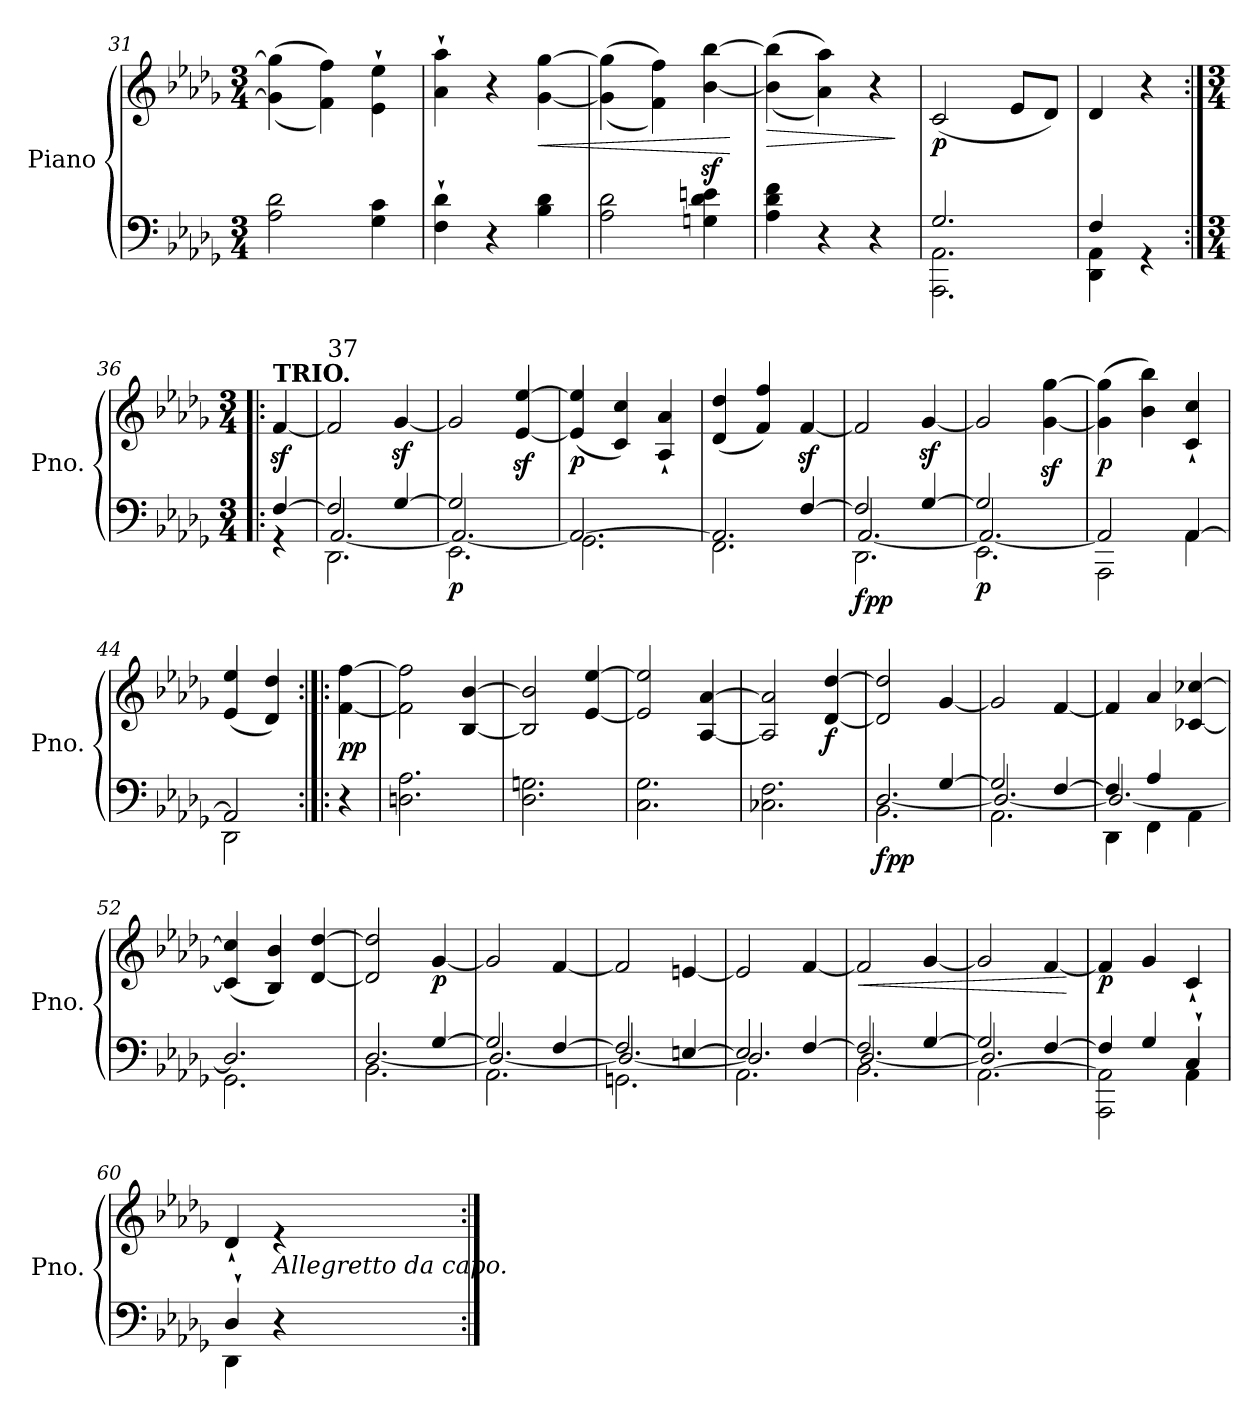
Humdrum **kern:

**kern	**kern	**dynam
*part1	*part1	*part1
*staff2	*staff1	*staff1/2
*I"Piano	*	*
*I'Pno.	*	*
*clefF4	*clefG2	*
*k[b-e-a-d-g-]	*k[b-e-a-d-g-]	*
*M3/4	*M3/4	*
=31	=31	=31
2A-\ 2d-\	(>(>4g-\] 4gg-\]	.
.	4f\ 4ff\))	.
4G-\ 4c\	4e-\` 4ee-\`	.
=32	=32	=32
4F\` 4d-\`	4a-\` 4aa-\`	.
4r	4r	.
!	!	!LO:HP:b
4B-\ 4d-\	[4g-\ [4gg-\	<
=33	=33	=33
2A-\ 2d-\	(>(>4g-\] 4gg-\]	.
.	4f\ 4ff\))	.
4Gn\ 4d-\ 4en\	[4b-\z< [4bb-\z<	.
.	.	[
=34	=34	=34
!	!	!LO:HP:b
4A-\ 4d-\ 4f\	(>(>4b-\] 4bb-\]	>
4r	4a-\ 4aa-\))	.
4r	4r	.
.	.	]
=35	=35	=35
*^	*	*
!	!	!	!LO:DY:b
2.G-/	2.AAA-\ 2.AA-\	(>2c/	p
.	.	8e-/L	.
.	.	8d-/J)	.
=36	=36	=36	=36
4F/	4DD-\ 4AA-\	4d-/	.
4rGG	4ryy	4r	.
!!LO:LB:g=z
=36X2:|!|:	=36X2:|!|:	=36X2:|!|:	=36X2:|!|:
*M3/4	*	*M3/4	*
!	!	!LO:TX:a:B:t=TRIO.	!
[4F/	4rGG	[4fz</	.
=37	=37	=37	=37
*	*^	*	*
!	!	!	!LO:TX:a:t=37	!
!	!	!	!	!LO:DY:b=2
!	!	!	!	!LO:DY:n=1:b=2
!	!	!	!	!LO:DY:n=2:b=2
!	!	!	!	!LO:DY:n=3:b=2
2F/]	[2.AA-/	2.DD-\	2f/]	fp f p p
[4G-/	.	.	[4g-z</	.
=38	=38	=38	=38	=38
!	!	!	!	!LO:DY:b=2
2G-/]	2.AA-/_	2.EE-\	2g-/]	p
4ryy	.	.	[4e-/z< [4ee-/z<	.
*	*v	*v	*	*
=39	=39	=39	=39
!	!	!	!LO:DY:b
2.AA-/_	2.GG-\	(<4e-/] 4ee-/]	p
.	.	4c/ 4cc/)	.
.	.	4A-/` 4a-/`	.
=40	=40	=40	=40
*	*^	*	*
2ryy	2.AA-/]	2.FF\	(<4d-/ 4dd-/	.
.	.	.	4f/ 4ff/)	.
[4F/	.	.	[4fz</	.
=41	=41	=41	=41	=41
!	!	!	!	!LO:DY:b=2
!	!	!	!	!LO:DY:n=1:b=2
2F/]	[2.AA-/	2.DD-\	2f/]	fp p
[4G-/	.	.	[4g-z</	.
=42	=42	=42	=42	=42
!	!	!	!	!LO:DY:b=2
2G-/]	2.AA-/_	2.EE-\	2g-/]	p
4ryy	.	.	[4g-\z< [4gg-\z<	.
*	*v	*v	*	*
=43	=43	=43	=43
!	!	!	!LO:DY:b
2AA-/]	2AAA-\	(>4g-\] 4gg-\]	p
.	.	4b-\ 4bb-\)	.
[4AA-/	4AA-\	4c/` 4cc/`	.
=44	=44	=44	=44
2AA-/]	2DD-\	(<4e-/ 4ee-/	.
.	.	4d-/ 4dd-/)	.
*v	*v	*	*
=44X3:|!|:	=44X3:|!|:	=44X3:|!|:
!	!	!LO:DY:b
4r	[4f\ [4ff\	pp
=45	=45	=45
2.Dn\ 2.A-\	2f\] 2ff\]	.
.	[4B-/ [4b-/	.
=46	=46	=46
2.D-\ 2.Gn\	2B-/] 2b-/]	.
.	[4e-/ [4ee-/	.
=47	=47	=47
2.C\ 2.G-\	2e-/] 2ee-/]	.
.	[4A-/ [4a-/	.
!!LO:PB:g=z
=48	=48	=48
2.C-X\ 2.F\	2A-/] 2a-/]	.
!	!	!LO:DY:b
.	[4d-/ [4dd-/	f
=49	=49	=49
*^	*	*
*	*^	*	*
!	!	!	!	!LO:DY:b=2
!	!	!	!	!LO:DY:n=1:b
2ryy	[2.D-/	2.BB-\	2d-/] 2dd-/]	fp p
[4G-/	.	.	[4g-/	.
=50	=50	=50	=50	=50
2G-/]	2.D-/_	2.AA-\	2g-/]	.
[4F/	.	.	[4f/	.
=51	=51	=51	=51	=51
4F/]	2.D-/_	4DD-\	4f/]	.
4A-/	.	4FF\	4a-/	.
4ryy	.	4AA-\	[4c-X/ [4cc-X/	.
*	*v	*v	*	*
=52	=52	=52	=52
2.D-/]	2.GG-\	(<4c-/] 4cc-/]	.
.	.	4B-/ 4b-/)	.
.	.	[4d-/ [4dd-/	.
=53	=53	=53	=53
*	*^	*	*
!	!	!	!	!LO:DY:b=2
!	!	!	!	!LO:DY:n=1:b
2ryy	[2.D-/	2.BB-\	2d-/] 2dd-/]	fp f
!	!	!	!	!LO:DY:n=2:b
[4G-/	.	.	[4g-/	p
=54	=54	=54	=54	=54
2G-/]	2.D-/_	2.AA-\	2g-/]	.
[4F/	.	.	[4f/	.
=55	=55	=55	=55	=55
2F/]	2.D-/_	2.GGn\	2f/]	.
[4En/	.	.	[4en/	.
=56	=56	=56	=56	=56
2E/]	2.D-/]	2.AA-\	2e/]	.
[4F/	.	.	[4f/	.
=57	=57	=57	=57	=57
!	!	!	!	!LO:HP:b
2F/]	[2.D-/	2.BB-\	2f/]	<
[4G-/	.	.	[4g-/	.
=58	=58	=58	=58	=58
2G-/]	2.D-/]	[2.AA-\	2g-/]	.
[4F/	.	.	[4f/	.
*v	*v	*v	*	*
.	.	[
!!LO:LB:g=z
=59	=59	=59
*^	*	*
!	!	!	!LO:DY:b
4F/]	2AAA-\ 2AA-\]	4f/]	p
4G-/	.	4g-/	.
4C`/	4AA-\	4c`/	.
=60	=60	=60	=60
4D-`/	4DD-\	4d-`/	.
!	!	!LO:TX:b:i:t=Allegretto da capo.	!
4ryy	4r	4re	.
*v	*v	*	*
=:|!	=:|!	=:|!
*-	*-	*-
